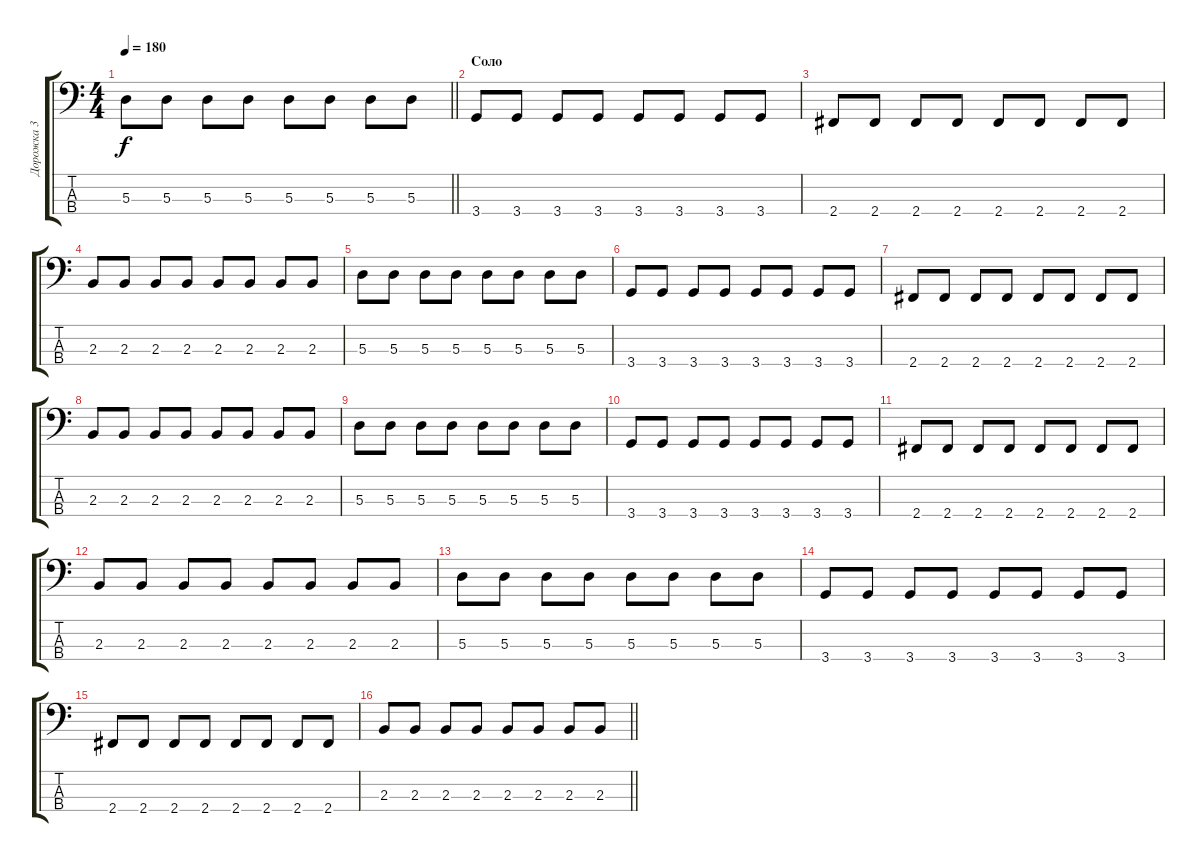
\track ("Дорожка 3" "Дорожка 3") {instrument slapbass2}
\staff {score tabs}
\tuning (G2 D2 A1 E1) {hide}
\ts (4 4)
\tempo 180
\clef f4
\barLineRight lightlight
\ks c
5.3.8{dy f} 5.3.8 5.3.8 5.3.8 5.3.8 5.3.8 5.3.8 5.3.8 |
\section ("" "Соло")
3.4.8 3.4.8 3.4.8 3.4.8 3.4.8 3.4.8 3.4.8 3.4.8 |
2.4.8 2.4.8 2.4.8 2.4.8 2.4.8 2.4.8 2.4.8 2.4.8 |
2.3.8 2.3.8 2.3.8 2.3.8 2.3.8 2.3.8 2.3.8 2.3.8 |
5.3.8 5.3.8 5.3.8 5.3.8 5.3.8 5.3.8 5.3.8 5.3.8 |
3.4.8 3.4.8 3.4.8 3.4.8 3.4.8 3.4.8 3.4.8 3.4.8 |
2.4.8 2.4.8 2.4.8 2.4.8 2.4.8 2.4.8 2.4.8 2.4.8 |
2.3.8 2.3.8 2.3.8 2.3.8 2.3.8 2.3.8 2.3.8 2.3.8 |
5.3.8 5.3.8 5.3.8 5.3.8 5.3.8 5.3.8 5.3.8 5.3.8 |
3.4.8 3.4.8 3.4.8 3.4.8 3.4.8 3.4.8 3.4.8 3.4.8 |
2.4.8 2.4.8 2.4.8 2.4.8 2.4.8 2.4.8 2.4.8 2.4.8 |
2.3.8 2.3.8 2.3.8 2.3.8 2.3.8 2.3.8 2.3.8 2.3.8 |
5.3.8 5.3.8 5.3.8 5.3.8 5.3.8 5.3.8 5.3.8 5.3.8 |
3.4.8 3.4.8 3.4.8 3.4.8 3.4.8 3.4.8 3.4.8 3.4.8 |
2.4.8 2.4.8 2.4.8 2.4.8 2.4.8 2.4.8 2.4.8 2.4.8 |
\barLineRight lightlight
2.3.8 2.3.8 2.3.8 2.3.8 2.3.8 2.3.8 2.3.8 2.3.8
